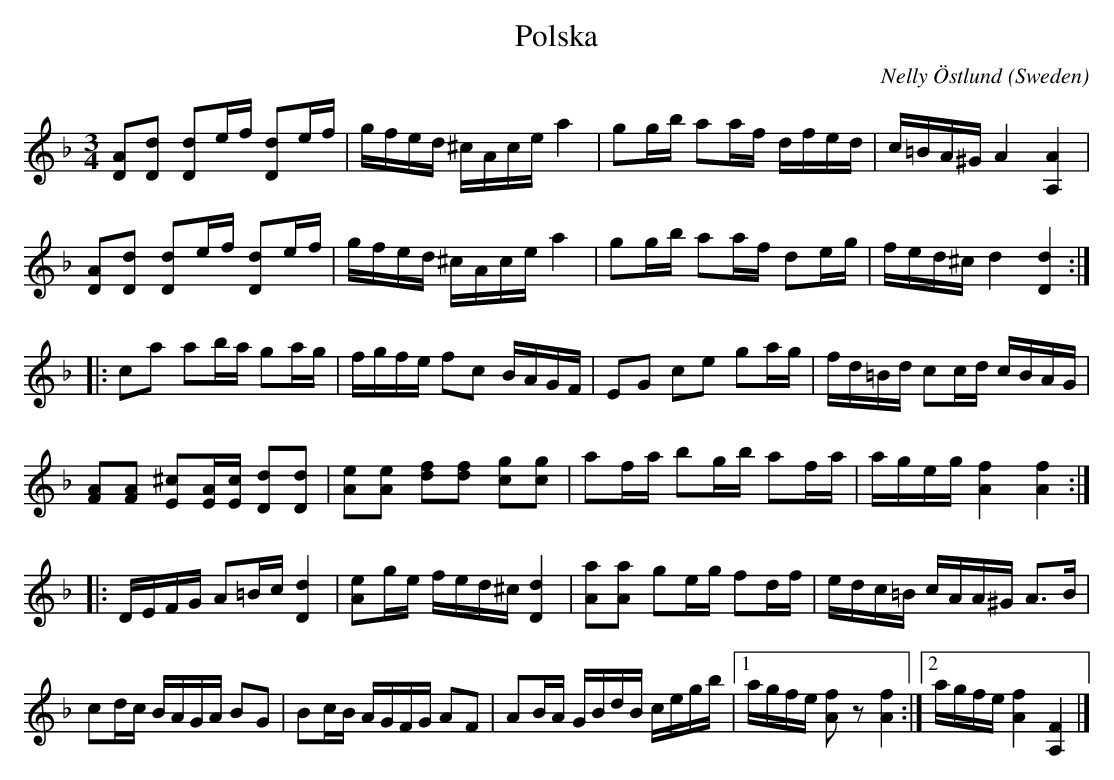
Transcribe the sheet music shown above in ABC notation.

X:1
T:Polska
C:Nelly Östlund
O:Sweden
M:3/4
K:D minor
[DA][Dd] [Dd]e/f/ [Dd]e/f/ | g/f/e/d/ ^c/A/c/e/ a2 | \
gg/b/ aa/f/ d/f/e/d/ | c/=B/A/^G/ A2[A,A]2 |
[DA][Dd] [Dd]e/f/ [Dd]e/f/ | g/f/e/d/ ^c/A/c/e/ a2 | \
gg/b/ aa/f/ de/g/ | f/e/d/^c/ d2[Dd]2 ::
ca ab/a/ ga/g/ | f/g/f/e/ fc B/A/G/F/ | EG ce ga/g/ | f/d/=B/d/ cc/d/ c/B/A/G/ |
[FA][FA] [E^c][EA]/[Ec]/ [Dd][Dd] | [Ae][Ae] [df][df] [cg][cg] | \
af/a/ bg/b/ af/a/ | a/g/e/g/ [Af]2 [Af]2 ::
D/E/F/G/ A=B/c/ [Dd]2 | [Ae]g/e/ f/e/d/^c/ [Dd]2 | \
[Aa][Aa] ge/g/ fd/f/ | e/d/c/=B/ c/A/A/^G/ A>B |\
cd/c/ B/A/G/A/ BG | Bc/B/ A/G/F/G/ AF | \
AB/A/ G/B/d/B/ c/e/g/b/ |1 a/g/f/e/ [Af]z [Af]2 :|2 a/g/f/e/ [Af]2 [A,F]2 |]
